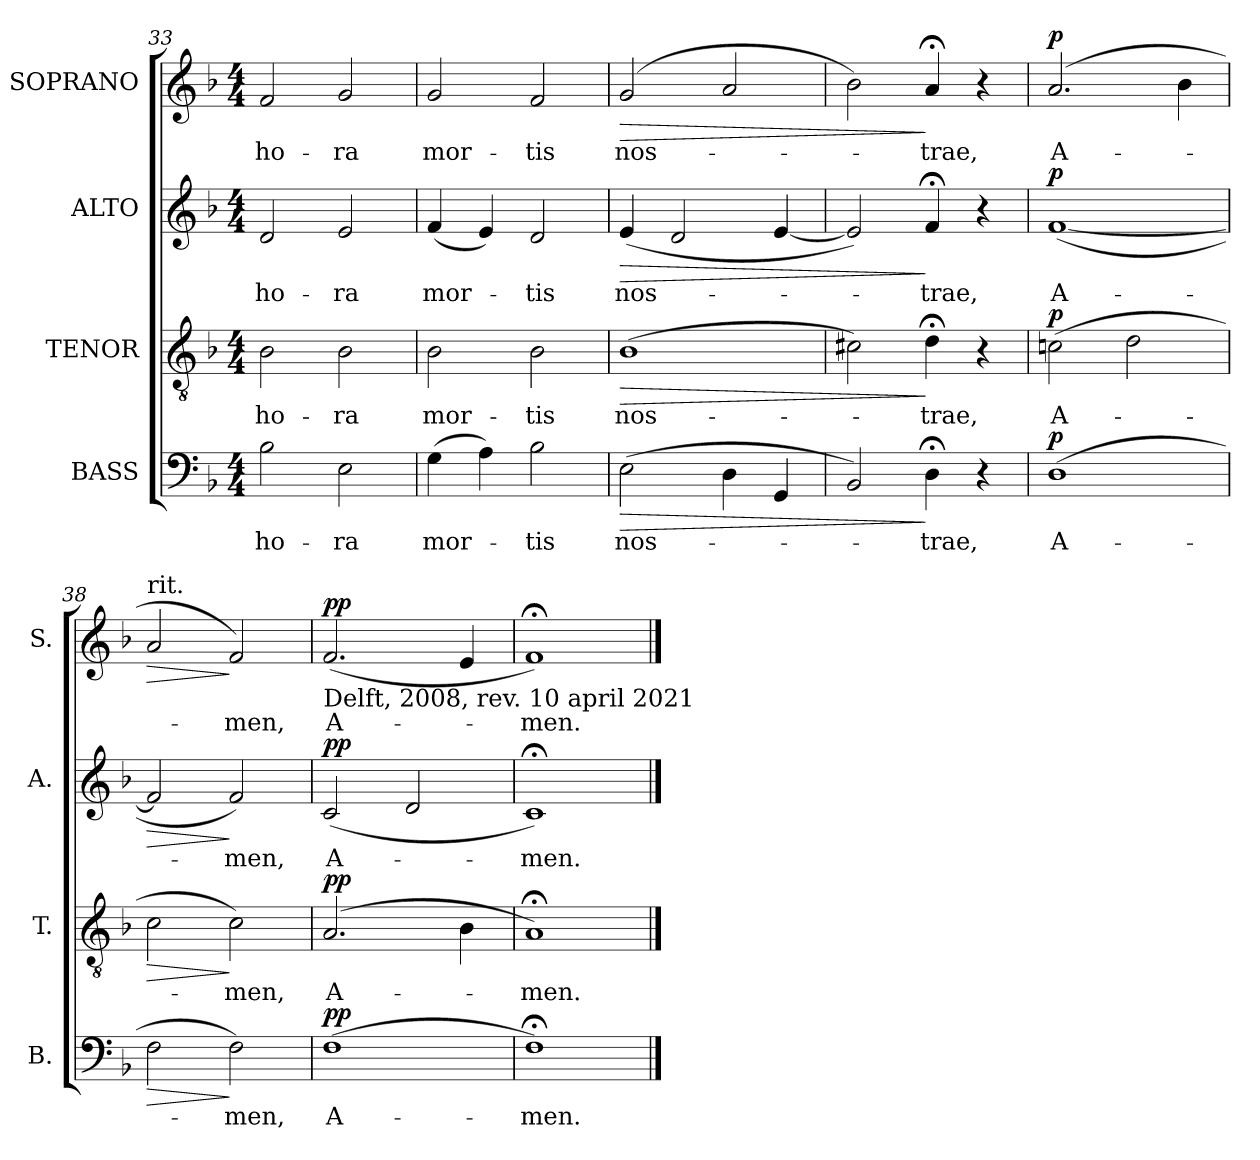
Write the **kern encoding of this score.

**kern	**text	**dynam	**kern	**text	**dynam	**kern	**text	**dynam	**kern	**text	**dynam
*part4	*part4	*part4	*part3	*part3	*part3	*part2	*part2	*part2	*part1	*part1	*part1
*staff4	*staff4	*staff4	*staff3	*staff3	*staff3	*staff2	*staff2	*staff2	*staff1	*staff1	*staff1
*I"BASS	*	*	*I"TENOR	*	*	*I"ALTO	*	*	*I"SOPRANO	*	*
*I'B.	*	*	*I'T.	*	*	*I'A.	*	*	*I'S.	*	*
!!LO:LB:g=z
*clefF4	*	*	*clefGv2	*	*	*clefG2	*	*	*clefG2	*	*
*	*	*	*ITrd7c12	*	*	*	*	*	*	*	*
*k[b-]	*	*	*k[b-]	*	*	*k[b-]	*	*	*k[b-]	*	*
*d:	*	*	*d:	*	*	*d:	*	*	*d:	*	*
*M4/4	*	*	*M4/4	*	*	*M4/4	*	*	*M4/4	*	*
=33	=33	=33	=33	=33	=33	=33	=33	=33	=33	=33	=33
!	!LO:LY:b:color=#000000	!	!	!	!	!	!	!	!	!	!
!	!	!	!	!LO:LY:b:color=#000000	!	!	!	!	!	!	!
!	!	!	!	!	!	!	!LO:LY:b:color=#000000	!	!	!	!
!	!	!	!	!	!	!	!	!	!	!LO:LY:b:color=#000000	!
2B-i\	ho-	.	2BB-i\	ho-	.	2di/	ho-	.	2fi/	ho-	.
!	!LO:LY:b:color=#000000	!	!	!	!	!	!	!	!	!	!
!	!	!	!	!LO:LY:b:color=#000000	!	!	!	!	!	!	!
!	!	!	!	!	!	!	!LO:LY:b:color=#000000	!	!	!	!
!	!	!	!	!	!	!	!	!	!	!LO:LY:b:color=#000000	!
2Ei\	-ra	.	2BB-i\	-ra	.	2ei/	-ra	.	2gi/	-ra	.
=34	=34	=34	=34	=34	=34	=34	=34	=34	=34	=34	=34
!	!LO:LY:b:color=#000000	!	!	!	!	!	!	!	!	!	!
!	!	!	!	!LO:LY:b:color=#000000	!	!	!	!	!	!	!
!	!	!	!	!	!	!	!LO:LY:b:color=#000000	!	!	!	!
!	!	!	!	!	!	!	!	!	!	!LO:LY:b:color=#000000	!
(4Gi\	mor-	.	2BB-i\	mor-	.	(4fi/	mor-	.	2gi/	mor-	.
4Ai\)	.	.	.	.	.	4ei/)	.	.	.	.	.
!	!LO:LY:b:color=#000000	!	!	!	!	!	!	!	!	!	!
!	!	!	!	!LO:LY:b:color=#000000	!	!	!	!	!	!	!
!	!	!	!	!	!	!	!LO:LY:b:color=#000000	!	!	!	!
!	!	!	!	!	!	!	!	!	!	!LO:LY:b:color=#000000	!
2B-i\	-tis	.	2BB-i\	-tis	.	2di/	-tis	.	2fi/	-tis	.
=35	=35	=35	=35	=35	=35	=35	=35	=35	=35	=35	=35
!	!LO:LY:b:color=#000000	!LO:HP:b	!	!	!	!	!	!	!	!	!
!	!	!	!	!LO:LY:b:color=#000000	!LO:HP:b	!	!	!	!	!	!
!	!	!	!	!	!	!	!LO:LY:b:color=#000000	!LO:HP:b	!	!	!
!	!	!	!	!	!	!	!	!	!	!LO:LY:b:color=#000000	!LO:HP:b
(2Ei\	nos-	>	(1BB-i	nos-	>	(4ei/	nos-	>	(2gi/	nos-	>
.	.	.	.	.	.	2di/	.	.	.	.	.
4Di\	.	.	.	.	.	.	.	.	2ai/	.	.
4GGi/	.	.	.	.	.	[<4ei/	.	.	.	.	.
=36	=36	=36	=36	=36	=36	=36	=36	=36	=36	=36	=36
2BB-i/)	.	.	2C#Xi\)	.	.	2ei/])	.	.	2b-i\)	.	.
!	!LO:LY:b:color=#000000	!	!	!	!	!	!	!	!	!	!
!	!	!	!	!LO:LY:b:color=#000000	!	!	!	!	!	!	!
!	!	!	!	!	!	!	!LO:LY:b:color=#000000	!	!	!	!
!	!	!	!	!	!	!	!	!	!	!LO:LY:b:color=#000000	!
4D;i\	-trae,	]	4D;i\	-trae,	]	4f;i/	-trae,	]	4a;i/	-trae,	]
4r	.	.	4r	.	.	4r	.	.	4r	.	.
=37	=37	=37	=37	=37	=37	=37	=37	=37	=37	=37	=37
!	!LO:LY:b:color=#000000	!	!	!	!	!	!	!	!	!	!
!	!	!	!	!LO:LY:b:color=#000000	!	!	!	!	!	!	!
!	!	!	!	!	!	!	!LO:LY:b:color=#000000	!	!	!	!
!	!	!	!	!	!	!	!	!	!	!LO:LY:b:color=#000000	!
(1Di	A-	p	(2Cni\	A-	p	([<1fi	A-	p	(2.ai/	A-	p
.	.	.	2Di\	.	.	.	.	.	.	.	.
.	.	.	.	.	.	.	.	.	4b-i\	.	.
=38	=38	=38	=38	=38	=38	=38	=38	=38	=38	=38	=38
!	!	!	!	!	!	!	!	!	!LO:TX:t=rit.	!	!
!	!	!LO:HP:b	!	!	!LO:HP:b	!	!	!LO:HP:b	!	!	!LO:HP:b
2Fi\	.	>	2Ci\	.	>	2fi/]	.	>	2ai/	.	>
!	!LO:LY:b:color=#000000	!	!	!	!	!	!	!	!	!	!
!	!	!	!	!LO:LY:b:color=#000000	!	!	!	!	!	!	!
!	!	!	!	!	!	!	!LO:LY:b:color=#000000	!	!	!	!
!	!	!	!	!	!	!	!	!	!	!LO:LY:b:color=#000000	!
2Fi\)	-men,	]	2Ci\)	-men,	]	2fi/)	-men,	]	2fi/)	-men,	]
=39	=39	=39	=39	=39	=39	=39	=39	=39	=39	=39	=39
!	!LO:LY:b:color=#000000	!	!	!	!	!	!	!	!	!	!
!	!	!	!	!LO:LY:b:color=#000000	!	!	!	!	!	!	!
!	!	!	!	!	!	!	!LO:LY:b:color=#000000	!	!	!	!
!	!	!	!	!	!	!	!	!	!LO:TX:b:t=Delft, 2008, rev. 10 april 2021	!	!
!	!	!	!	!	!	!	!	!	!	!LO:LY:b:color=#000000	!
(1Fi	A-	pp	(2.AAi/	A-	pp	(2ci/	A-	pp	(2.fi/	A-	pp
.	.	.	.	.	.	2di/	.	.	.	.	.
.	.	.	4BB-i\	.	.	.	.	.	4ei/	.	.
=40	=40	=40	=40	=40	=40	=40	=40	=40	=40	=40	=40
!	!LO:LY:b:color=#000000	!	!	!	!	!	!	!	!	!	!
!	!	!	!	!LO:LY:b:color=#000000	!	!	!	!	!	!	!
!	!	!	!	!	!	!	!LO:LY:b:color=#000000	!	!	!	!
!	!	!	!	!	!	!	!	!	!	!LO:LY:b:color=#000000	!
1F;i)	-men.	.	1AA;i)	-men.	.	1c;i)	-men.	.	1f;i)	-men.	.
==	==	==	==	==	==	==	==	==	==	==	==
*-	*-	*-	*-	*-	*-	*-	*-	*-	*-	*-	*-
